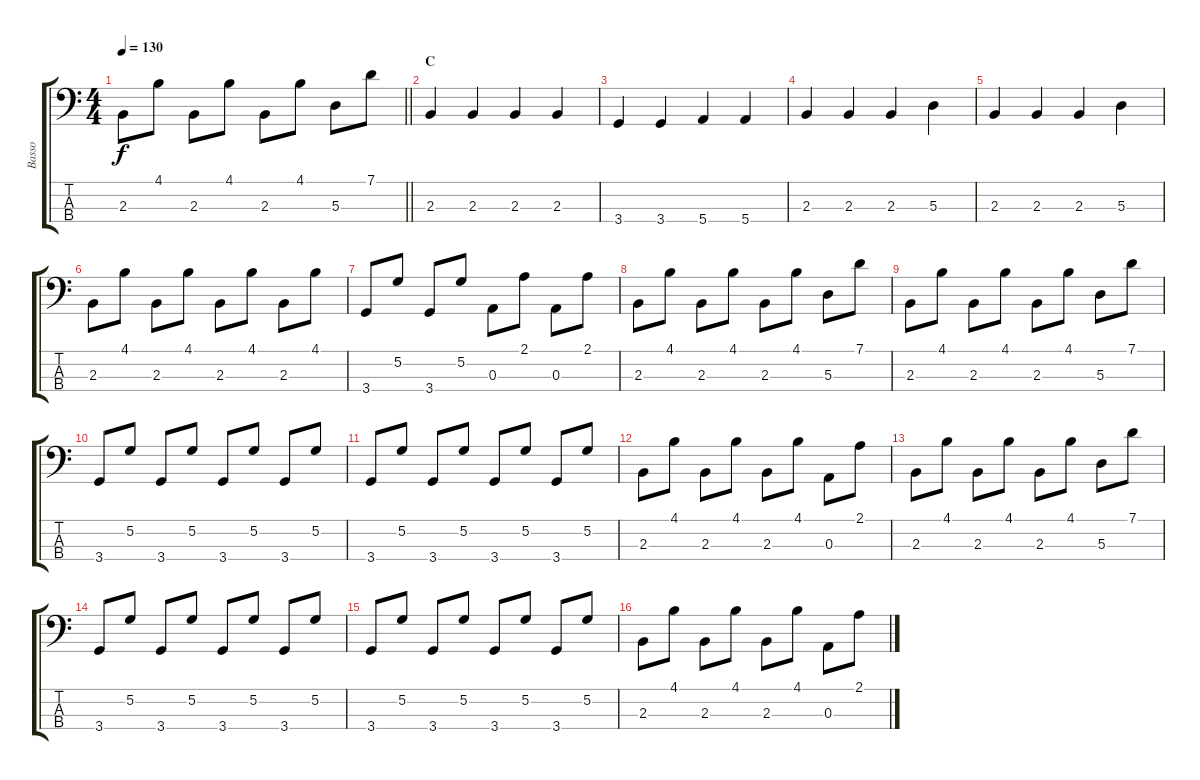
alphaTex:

\track ("Basso" "Basso") {solo instrument electricbasspick}
\staff {score tabs}
\tuning (G2 D2 A1 E1) {hide}
\ts (4 4)
\tempo 130
\clef f4
\barLineRight lightlight
\ks c
2.3.8{dy f} 4.1.8 2.3.8 4.1.8 2.3.8 4.1.8 5.3.8 7.1.8 |
\section ("" "C")
2.3.4 2.3.4 2.3.4 2.3.4 |
3.4.4 3.4.4 5.4.4 5.4.4 |
2.3.4 2.3.4 2.3.4 5.3.4 |
2.3.4 2.3.4 2.3.4 5.3.4 |
2.3.8 4.1.8 2.3.8 4.1.8 2.3.8 4.1.8 2.3.8 4.1.8 |
3.4.8 5.2.8 3.4.8 5.2.8 0.3.8 2.1.8 0.3.8 2.1.8 |
2.3.8 4.1.8 2.3.8 4.1.8 2.3.8 4.1.8 5.3.8 7.1.8 |
2.3.8 4.1.8 2.3.8 4.1.8 2.3.8 4.1.8 5.3.8 7.1.8 |
3.4.8 5.2.8 3.4.8 5.2.8 3.4.8 5.2.8 3.4.8 5.2.8 |
3.4.8 5.2.8 3.4.8 5.2.8 3.4.8 5.2.8 3.4.8 5.2.8 |
2.3.8 4.1.8 2.3.8 4.1.8 2.3.8 4.1.8 0.3.8 2.1.8 |
2.3.8 4.1.8 2.3.8 4.1.8 2.3.8 4.1.8 5.3.8 7.1.8 |
3.4.8 5.2.8 3.4.8 5.2.8 3.4.8 5.2.8 3.4.8 5.2.8 |
3.4.8 5.2.8 3.4.8 5.2.8 3.4.8 5.2.8 3.4.8 5.2.8 |
2.3.8 4.1.8 2.3.8 4.1.8 2.3.8 4.1.8 0.3.8 2.1.8
